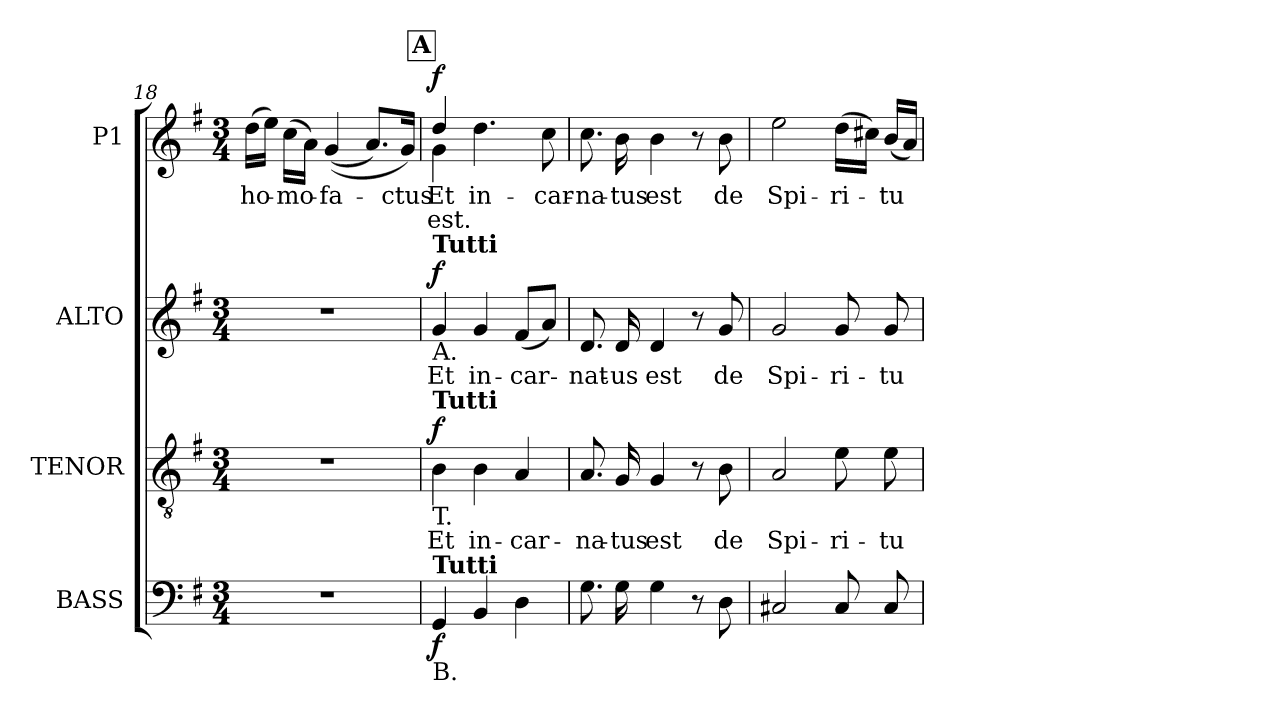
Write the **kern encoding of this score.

**kern	**dynam	**kern	**text	**dynam	**kern	**text	**dynam	**kern	**text	**text	**dynam
*part4	*part4	*part3	*part3	*part3	*part2	*part2	*part2	*part1	*part1	*part1	*part1
*staff4	*staff4	*staff3	*staff3	*staff3	*staff2	*staff2	*staff2	*staff1	*staff1	*staff1	*staff1
*I"BASS	*	*I"TENOR	*	*	*I"ALTO	*	*	*I"P1	*	*	*
*clefF4	*	*clefGv2	*	*	*clefG2	*	*	*clefG2	*	*	*
*	*	*ITrd7c12	*	*	*	*	*	*	*	*	*
*k[f#]	*	*k[f#]	*	*	*k[f#]	*	*	*k[f#]	*	*	*
*G:	*	*G:	*	*	*G:	*	*	*G:	*	*	*
*M3/4	*	*M3/4	*	*	*M3/4	*	*	*M3/4	*	*	*
=18	=18	=18	=18	=18	=18	=18	=18	=18	=18	=18	=18
!LO:N:vis=1	!	!LO:N:vis=1	!	!	!LO:N:vis=1	!	!	!	!	!	!
!	!	!	!	!	!	!	!	!	!LO:LY:b:color=#000000	!	!
2.r	.	2.r	.	.	2.r	.	.	(16ddi\LL	ho-	.	.
.	.	.	.	.	.	.	.	16eei\JJ)	.	.	.
!	!	!	!	!	!	!	!	!	!LO:LY:b:color=#000000	!	!
.	.	.	.	.	.	.	.	(16cci\LL	-mo-	.	.
.	.	.	.	.	.	.	.	16ai\JJ)	.	.	.
!	!	!	!	!	!	!	!	!	!LO:LY:b:color=#000000	!	!
.	.	.	.	.	.	.	.	((4gi/	-fa-	.	.
.	.	.	.	.	.	.	.	8.ai/L)	.	.	.
!	!	!	!	!	!	!	!	!	!LO:LY:b:color=#000000	!	!
.	.	.	.	.	.	.	.	16gi/Jk)	-ctus	.	.
!!LO:LB:g=z
!!LO:REH:place=s1:B:color=#000000:enc=box:fs=17.1407:t=A
=19	=19	=19	=19	=19	=19	=19	=19	=19	=19	=19	=19
!	!	!	!LO:LY:b:color=#000000	!	!	!	!	!	!	!	!
!	!	!	!	!	!	!LO:LY:b:color=#000000	!	!	!	!	!
!	!	!	!	!	!	!	!	!LO:TX:b:t=S.	!	!	!
!	!	!	!	!	!	!	!	!LO:TX:a:B:t=Tutti	!	!	!
!	!	!	!	!	!LO:TX:b:t=A.	!	!	!	!	!	!
!	!	!	!	!	!LO:TX:a:B:t=Tutti	!	!	!	!	!	!
!	!	!LO:TX:b:t=T.	!	!	!	!	!	!	!	!	!
!	!	!LO:TX:a:B:t=Tutti	!	!	!	!	!	!	!	!	!
!LO:TX:b:t=B.	!	!	!	!	!	!	!	!	!	!	!
!LO:TX:a:B:t=Tutti	!	!	!	!	!	!	!	!	!	!	!
!	!	!	!	!	!	!	!	!	!LO:LY:a:color=#000000	!LO:LY:b:color=#000000	!
*	*	*	*	*	*	*	*	*^	*	*	*
4GGi/	f	4BBi\	Et	f	4gi/	Et	f	4ddi/	4gi\	Et	est.	f
!	!	!	!LO:LY:b:color=#000000	!	!	!	!	!	!	!	!	!
!	!	!	!	!	!	!LO:LY:b:color=#000000	!	!	!	!	!	!
!	!	!	!	!	!	!	!	!	!	!LO:LY:a:color=#000000	!	!
4BBi/	.	4BBi\	in-	.	4gi/	in-	.	4.ddi\	2ryy	in-	.	.
!	!	!	!LO:LY:b:color=#000000	!	!	!	!	!	!	!	!	!
!	!	!	!	!	!	!LO:LY:b:color=#000000	!	!	!	!	!	!
4Di\	.	4AAi/	-car-	.	(8f#i/L	-car-	.	.	.	.	.	.
!	!	!	!	!	!	!	!	!	!	!LO:LY:a:color=#000000	!	!
.	.	.	.	.	8ai/J)	.	.	8cci\	.	-car-	.	.
*	*	*	*	*	*	*	*	*v	*v	*	*	*
=20	=20	=20	=20	=20	=20	=20	=20	=20	=20	=20	=20
!	!	!	!LO:LY:b:color=#000000	!	!	!	!	!	!	!	!
!	!	!	!	!	!	!LO:LY:b:color=#000000	!	!	!	!	!
!	!	!	!	!	!	!	!	!	!LO:LY:a:color=#000000	!	!
8.Gi\	.	8.AAi/	-na-	.	8.di/	-nat-	.	8.cci\	-na-	.	.
!	!	!	!LO:LY:b:color=#000000	!	!	!	!	!	!	!	!
!	!	!	!	!	!	!LO:LY:b:color=#000000	!	!	!	!	!
!	!	!	!	!	!	!	!	!	!LO:LY:a:color=#000000	!	!
16Gi\	.	16GGi/	-tus	.	16di/	-us	.	16bi\	-tus	.	.
!	!	!	!LO:LY:b:color=#000000	!	!	!	!	!	!	!	!
!	!	!	!	!	!	!LO:LY:b:color=#000000	!	!	!	!	!
!	!	!	!	!	!	!	!	!	!LO:LY:a:color=#000000	!	!
4Gi\	.	4GGi/	est	.	4di/	est	.	4bi\	est	.	.
8r	.	8r	.	.	8r	.	.	8r	.	.	.
!	!	!	!LO:LY:b:color=#000000	!	!	!	!	!	!	!	!
!	!	!	!	!	!	!LO:LY:b:color=#000000	!	!	!	!	!
!	!	!	!	!	!	!	!	!	!LO:LY:a:color=#000000	!	!
8Di\	.	8BBi\	de	.	8gi/	de	.	8bi\	de	.	.
=21	=21	=21	=21	=21	=21	=21	=21	=21	=21	=21	=21
!	!	!	!LO:LY:b:color=#000000	!	!	!	!	!	!	!	!
!	!	!	!	!	!	!LO:LY:b:color=#000000	!	!	!	!	!
!	!	!	!	!	!	!	!	!	!LO:LY:a:color=#000000	!	!
2C#Xi/	.	2AAi/	Spi-	.	2gi/	Spi-	.	2eei\	Spi-	.	.
!	!	!	!LO:LY:b:color=#000000	!	!	!	!	!	!	!	!
!	!	!	!	!	!	!LO:LY:b:color=#000000	!	!	!	!	!
!	!	!	!	!	!	!	!	!	!LO:LY:a:color=#000000	!	!
8C#i/	.	8Ei\	-ri-	.	8gi/	-ri-	.	(16ddi\LL	-ri-	.	.
.	.	.	.	.	.	.	.	16cc#Xi\JJ)	.	.	.
!	!	!	!LO:LY:b:color=#000000	!	!	!	!	!	!	!	!
!	!	!	!	!	!	!LO:LY:b:color=#000000	!	!	!	!	!
!	!	!	!	!	!	!	!	!	!LO:LY:a:color=#000000	!	!
8C#i/	.	8Ei\	-tu	.	8gi/	-tu	.	(16bi/LL	-tu	.	.
.	.	.	.	.	.	.	.	16ai/JJ)	.	.	.
=	=	=	=	=	=	=	=	=	=	=	=
*-	*-	*-	*-	*-	*-	*-	*-	*-	*-	*-	*-
